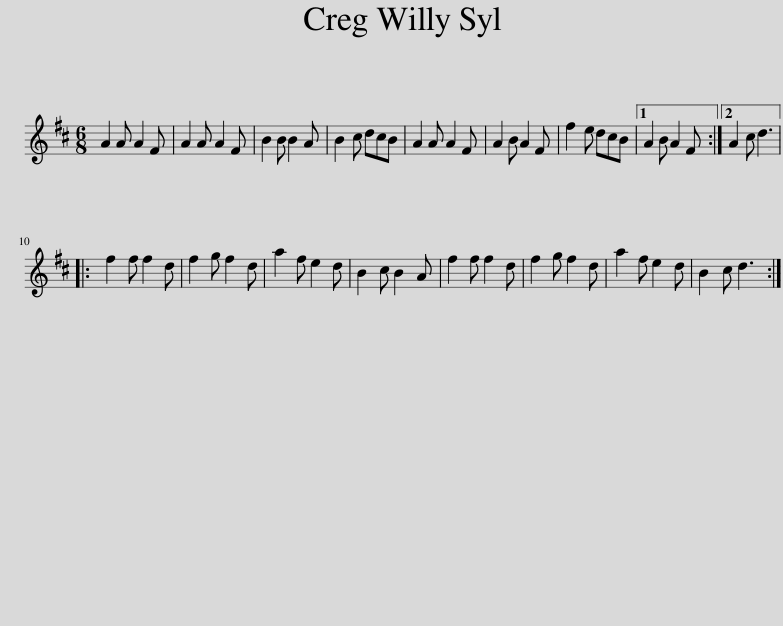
X:1
L:1/8
M:6/8
I:linebreak $
K:D
V:1 treble
V:1
 A2 A A2 F | A2 A A2 F | B2 B B2 A | B2 c dcB | A2 A A2 F | %5
 A2 B A2 F | f2 e dcB |1 A2 B A2 F :|2 A2 c d3 |:$ f2 f f2 d | %10
 f2 g f2 d | a2 f e2 d | B2 c B2 A | f2 f f2 d | f2 g f2 d | %15
 a2 f e2 d | B2 c d3 :| %17
